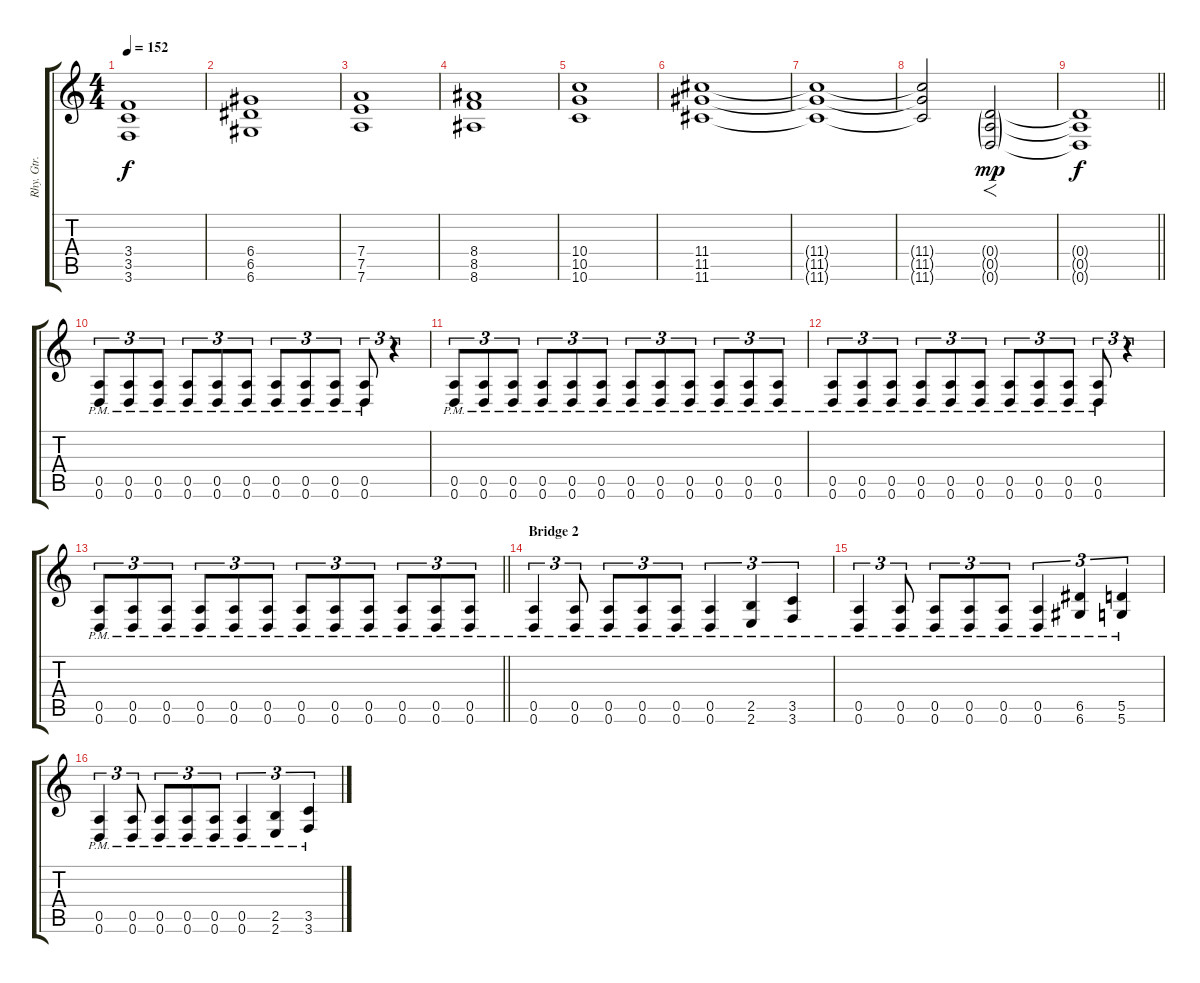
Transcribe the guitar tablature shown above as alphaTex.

\track ("Rhy. Gtr. 1" "Rhy. Gtr. ") {instrument distortionguitar}
\staff {score tabs}
\tuning (E4 B3 G3 D3 A2 D2) {hide}
\ts (4 4)
\tempo 152
\clef g2
\ks c
(3.4 3.5 3.6).1{dy f} |
(6.4 6.5 6.6).1 |
(7.4 7.5 7.6).1 |
(8.4 8.5 8.6).1 |
(10.4 10.5 10.6).1 |
(11.4 11.5 11.6).1 |
(11.4{t} 11.5{t} 11.6{t}).1 |
(11.4{t} 11.5{t} 11.6{t}).2 (0.4{g} 0.5{g} 0.6{g}).2{f dy mp} |
\barLineRight lightlight
(0.4{t} 0.5{t} 0.6{t}).1{dy f} |
\section ("" "")
(0.5{pm} 0.6{pm}).8{tu (3 2) volume 4} (0.5{pm} 0.6{pm}).8{tu (3 2)} (0.5{pm} 0.6{pm}).8{tu (3 2)} (0.5{pm} 0.6{pm}).8{tu (3 2)} (0.5{pm} 0.6{pm}).8{tu (3 2)} (0.5{pm} 0.6{pm}).8{tu (3 2)} (0.5{pm} 0.6{pm}).8{tu (3 2)} (0.5{pm} 0.6{pm}).8{tu (3 2)} (0.5{pm} 0.6{pm}).8{tu (3 2)} (0.5{pm} 0.6{pm}).8{tu (3 2)} r.4{tu (3 2)} |
(0.5{pm} 0.6{pm}).8{tu (3 2)} (0.5{pm} 0.6{pm}).8{tu (3 2)} (0.5{pm} 0.6{pm}).8{tu (3 2)} (0.5{pm} 0.6{pm}).8{tu (3 2)} (0.5{pm} 0.6{pm}).8{tu (3 2)} (0.5{pm} 0.6{pm}).8{tu (3 2)} (0.5{pm} 0.6{pm}).8{tu (3 2)} (0.5{pm} 0.6{pm}).8{tu (3 2)} (0.5{pm} 0.6{pm}).8{tu (3 2)} (0.5{pm} 0.6{pm}).8{tu (3 2)} (0.5{pm} 0.6{pm}).8{tu (3 2)} (0.5{pm} 0.6{pm}).8{tu (3 2)} |
(0.5{pm} 0.6{pm}).8{tu (3 2)} (0.5{pm} 0.6{pm}).8{tu (3 2)} (0.5{pm} 0.6{pm}).8{tu (3 2)} (0.5{pm} 0.6{pm}).8{tu (3 2)} (0.5{pm} 0.6{pm}).8{tu (3 2)} (0.5{pm} 0.6{pm}).8{tu (3 2)} (0.5{pm} 0.6{pm}).8{tu (3 2)} (0.5{pm} 0.6{pm}).8{tu (3 2)} (0.5{pm} 0.6{pm}).8{tu (3 2)} (0.5{pm} 0.6{pm}).8{tu (3 2)} r.4{tu (3 2)} |
\barLineRight lightlight
(0.5{pm} 0.6{pm}).8{tu (3 2)} (0.5{pm} 0.6{pm}).8{tu (3 2)} (0.5{pm} 0.6{pm}).8{tu (3 2)} (0.5{pm} 0.6{pm}).8{tu (3 2)} (0.5{pm} 0.6{pm}).8{tu (3 2)} (0.5{pm} 0.6{pm}).8{tu (3 2)} (0.5{pm} 0.6{pm}).8{tu (3 2)} (0.5{pm} 0.6{pm}).8{tu (3 2)} (0.5{pm} 0.6{pm}).8{tu (3 2)} (0.5{pm} 0.6{pm}).8{tu (3 2)} (0.5{pm} 0.6{pm}).8{tu (3 2)} (0.5{pm} 0.6{pm}).8{tu (3 2)} |
\section ("" "Bridge 2")
(0.5{pm} 0.6{pm}).4{tu (3 2) volume 5} (0.5{pm} 0.6{pm}).8{tu (3 2)} (0.5{pm} 0.6{pm}).8{tu (3 2)} (0.5{pm} 0.6{pm}).8{tu (3 2)} (0.5{pm} 0.6{pm}).8{tu (3 2)} (0.5{pm} 0.6{pm}).4{tu (3 2)} (2.5{pm} 2.6{pm}).4{tu (3 2)} (3.5{pm} 3.6).4{tu (3 2)} |
(0.5{pm} 0.6{pm}).4{tu (3 2)} (0.5{pm} 0.6{pm}).8{tu (3 2)} (0.5{pm} 0.6{pm}).8{tu (3 2)} (0.5{pm} 0.6{pm}).8{tu (3 2)} (0.5{pm} 0.6{pm}).8{tu (3 2)} (0.5{pm} 0.6{pm}).4{tu (3 2)} (6.5{pm} 6.6{pm}).4{tu (3 2)} (5.5{pm} 5.6).4{tu (3 2)} |
(0.5{pm} 0.6{pm}).4{tu (3 2)} (0.5{pm} 0.6{pm}).8{tu (3 2)} (0.5{pm} 0.6{pm}).8{tu (3 2)} (0.5{pm} 0.6{pm}).8{tu (3 2)} (0.5{pm} 0.6{pm}).8{tu (3 2)} (0.5{pm} 0.6{pm}).4{tu (3 2)} (2.5{pm} 2.6{pm}).4{tu (3 2)} (3.5{pm} 3.6).4{tu (3 2)}
